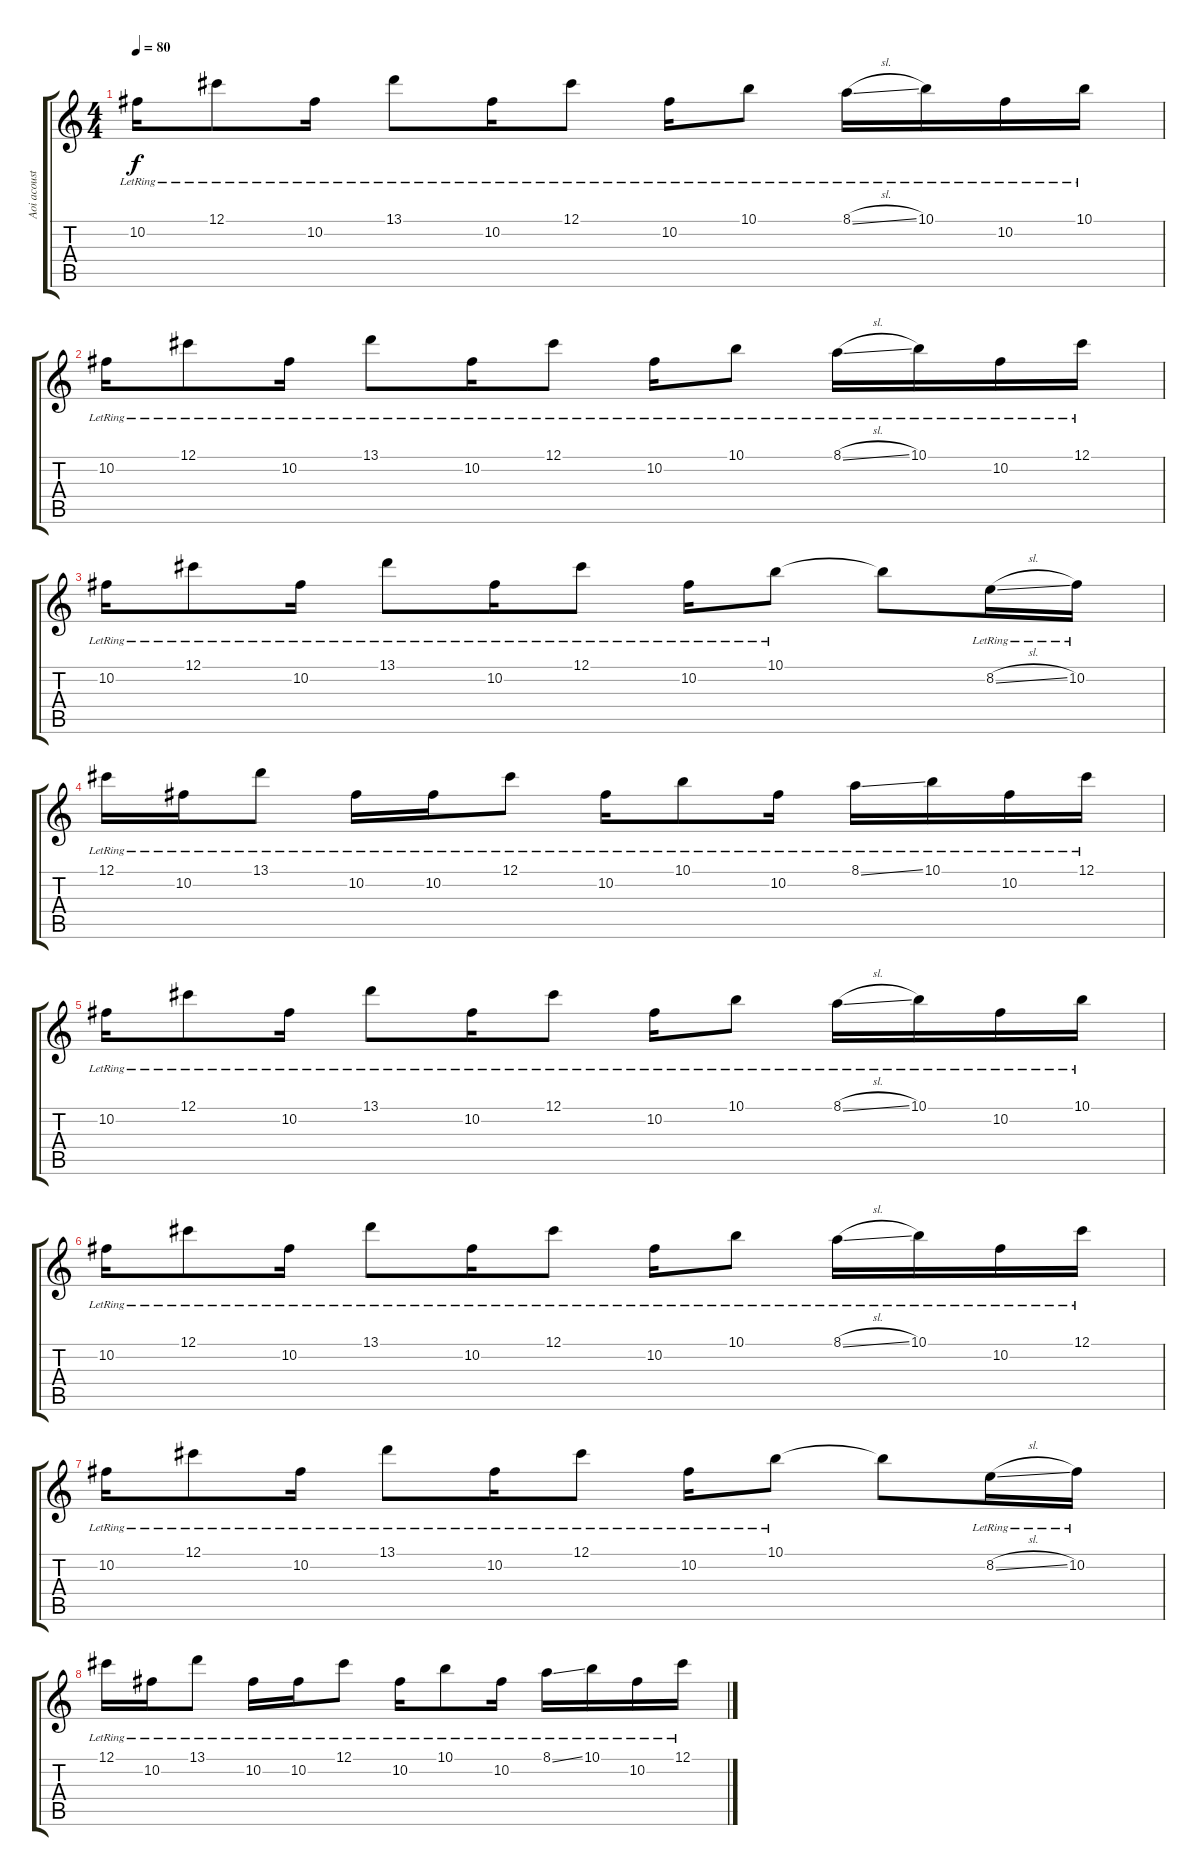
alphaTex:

\track ("Aoi acoustic" "Aoi acoust") {instrument acousticguitarsteel}
\staff {score tabs}
\tuning (Db4 Ab3 E3 B2 Gb2 B1) {hide}
\ts (4 4)
\tempo 80
\clef g2
\ks c
10.2{lr}.16{dy f} 12.1{lr}.8 10.2{lr}.16 13.1{lr}.8 10.2{lr}.16 12.1{lr}.8 10.2{lr}.16 10.1{lr}.8 8.1{sl lr}.16 10.1{lr}.16 10.2{lr}.16 10.1{lr}.16 |
10.2{lr}.16 12.1{lr}.8 10.2{lr}.16 13.1{lr}.8 10.2{lr}.16 12.1{lr}.8 10.2{lr}.16 10.1{lr}.8 8.1{sl lr}.16 10.1{lr}.16 10.2{lr}.16 12.1{lr}.16 |
10.2{lr}.16 12.1{lr}.8 10.2{lr}.16 13.1{lr}.8 10.2{lr}.16 12.1{lr}.8 10.2{lr}.16 10.1{lr}.8 10.1{t}.8 8.2{sl lr}.16 10.2{lr}.16 |
12.1{lr}.16 10.2{lr}.16 13.1{lr}.8 10.2{lr}.16 10.2{lr}.16 12.1{lr}.8 10.2{lr}.16 10.1{lr}.8 10.2{lr}.16 8.1{ss lr}.16 10.1{lr}.16 10.2{lr}.16 12.1{lr}.16 |
10.2{lr}.16 12.1{lr}.8 10.2{lr}.16 13.1{lr}.8 10.2{lr}.16 12.1{lr}.8 10.2{lr}.16 10.1{lr}.8 8.1{sl lr}.16 10.1{lr}.16 10.2{lr}.16 10.1{lr}.16 |
10.2{lr}.16 12.1{lr}.8 10.2{lr}.16 13.1{lr}.8 10.2{lr}.16 12.1{lr}.8 10.2{lr}.16 10.1{lr}.8 8.1{sl lr}.16 10.1{lr}.16 10.2{lr}.16 12.1{lr}.16 |
10.2{lr}.16 12.1{lr}.8 10.2{lr}.16 13.1{lr}.8 10.2{lr}.16 12.1{lr}.8 10.2{lr}.16 10.1{lr}.8 10.1{t}.8 8.2{sl lr}.16 10.2{lr}.16 |
12.1{lr}.16 10.2{lr}.16 13.1{lr}.8 10.2{lr}.16 10.2{lr}.16 12.1{lr}.8 10.2{lr}.16 10.1{lr}.8 10.2{lr}.16 8.1{ss lr}.16 10.1{lr}.16 10.2{lr}.16 12.1{lr}.16
